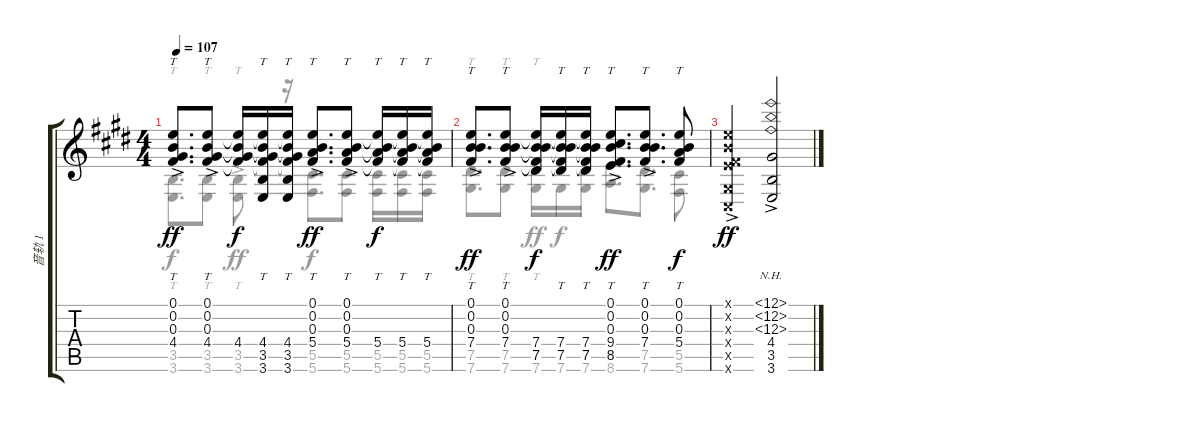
\track ("音轨 1" "音轨 1") {instrument acousticguitarsteel}
\staff {score tabs}
\tuning (E4 B3 Gb3 E3 Ab2 Db2) {hide}
\voice
\ts (4 4)
\tempo 107
\clef g2
\ks e
(0.1 0.2{ac} 0.3 4.4).8{tt d dy ff} (0.1 0.2{ac} 0.3 4.4).8{tt} (0.1{t} 0.2{t} 0.3{t} 4.4).16{dy f} (0.1{t} 0.2{t} 0.3{t} 4.4 3.5 3.6).16{tt} (0.1{t} 0.2{t} 0.3{t} 4.4 3.5 3.6).16{tt} (0.1{ac} 0.2 0.3 5.4).8{tt d dy ff} (0.1{ac} 0.2 0.3 5.4).8{tt} (0.1{t} 0.2{t} 0.3{t} 5.4).16{tt dy f} (0.1{t} 0.2{t} 0.3{t} 5.4).16{tt} (0.1{t} 0.2{t} 0.3{t} 5.4).16{tt} |
(0.1 0.2{ac} 0.3 7.4).8{tt d dy ff} (0.1 0.2{ac} 0.3 7.4).8{tt} (0.1{t} 0.2{t} 0.3{t} 7.4 7.5).16{dy f} (0.1{t} 0.2{t} 0.3{t} 7.4 7.5).16{tt} (0.1{t} 0.2{t} 0.3{t} 7.4 7.5).16{tt} (0.1{ac} 0.2 0.3 9.4 8.5).8{tt d dy ff} (0.1{ac} 0.2 0.3 7.4).8{tt d} (0.1 0.2 0.3 5.4).8{tt dy f} |
(0.1{x} 0.2{x} 0.3{x} 0.4{x} 0.5{x} 0.6{ac x}).2{dy ff} (0.1{nh} 0.2{nh} 0.3{nh} 4.4 3.5 3.6{ac}).2
\voice
\clef g2
\ottava regular
\simile none
\ks e
(3.5 3.6).8{tt d dy f} (3.5 3.6).8{tt} (3.5{ac} 3.6).8{tt dy ff} r.16 (5.5 5.6).8{d dy f} (5.5 5.6).8 (5.5 5.6).16 (5.5 5.6).16 (5.5 5.6).16 |
(7.5 7.6).8{tt d} (7.5 7.6).8{tt} (7.5{ac} 7.6).16{tt dy ff} 7.6.16{dy f} (7.5 7.6).16 (8.5 8.6).8{d} (7.5 7.6).8{d} (5.5 5.6).8 |
